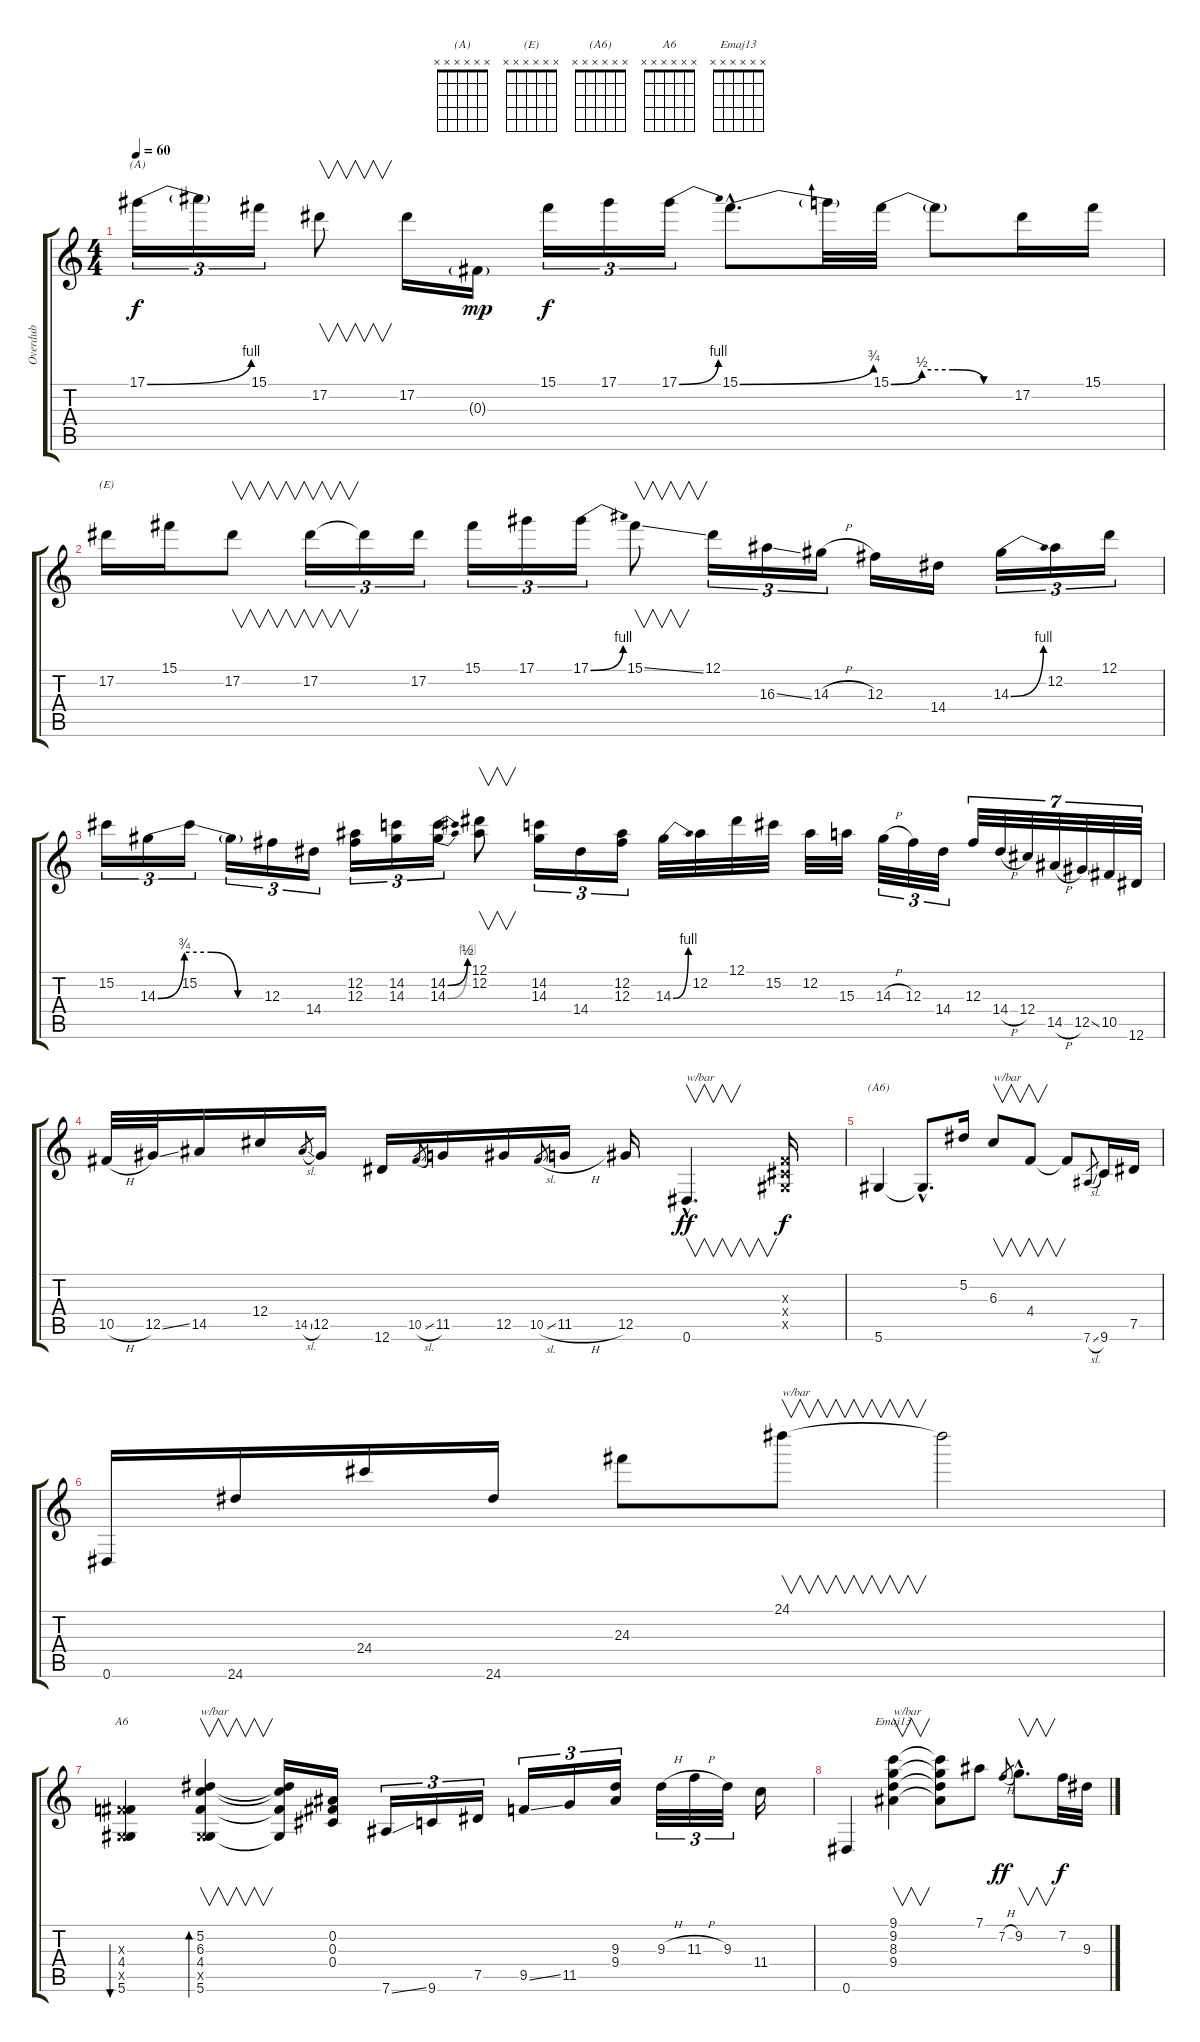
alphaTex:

\track ("Overdub" "Overdub") {instrument fretlessbass}
\staff {score tabs}
\tuning (Eb4 Bb3 Gb3 Db3 Ab2 Eb2) {hide}
\chord ("(A)" x x x x x x) {firstfret 0}
\chord ("(E)" x x x x x x) {firstfret 0}
\chord ("(A6)" x x x x x x) {firstfret 0}
\chord ("A6" x x x x x x) {firstfret 0}
\chord ("Emaj13" x x x x x x) {firstfret 0}
\ts (4 4)
\tempo 60
\clef g2
\ks c
17.1{be (bend 0 0 60 4)}.16{tu (3 2) ch "(A)" dy f} 17.1{t}.16{tu (3 2)} 15.1.16{tu (3 2)} 17.2.8{v} 17.2.16 0.3{g}.16{dy mp} 15.1.16{tu (3 2) dy f} 17.1.16{tu (3 2)} 17.1{be (bend 0 0 60 4)}.16{tu (3 2)} 15.1{be (bend 0 0 60 3) hac}.8{d} 15.1{t}.32 15.1{be (custom 0 0 15 2 30 2 45 0 60 0)}.32 15.1{t}.8 17.2.16 15.1.16 |
17.2.16{ch "(E)"} 15.1.16 17.2.8{v} 17.2.16{v tu (3 2)} 17.2{t}.16{tu (3 2)} 17.2.16{tu (3 2)} 15.1.16{tu (3 2)} 17.1.16{tu (3 2)} 17.1{be (bend 0 0 60 4)}.16{tu (3 2)} 15.1{ss}.8{v} 12.1.16{tu (3 2)} 16.3{ss}.16{tu (3 2)} 14.3{h}.16{tu (3 2)} 12.3.16 14.4.16 14.3{be (bend 0 0 60 4)}.16{tu (3 2)} 12.2.16{tu (3 2)} 12.1.16{tu (3 2)} |
15.2.16{tu (3 2)} 14.3{be (custom 0 0 15 3 30 3 45 0 60 0)}.16{tu (3 2)} 15.2.16{tu (3 2)} 14.3{t}.16{tu (3 2)} 12.3.16{tu (3 2)} 14.4.16{tu (3 2)} (12.2 12.3).16{tu (3 2)} (14.2 14.3).16{tu (3 2)} (14.2{be (bend 0 0 60 2)} 14.3{be (bend 0 0 60 4)}).16{tu (3 2)} (12.1 12.2).8{v} (14.2 14.3).16{tu (3 2)} 14.4.16{tu (3 2)} (12.2 12.3).16{tu (3 2)} 14.3{be (bend 0 0 60 4)}.32 12.2.32 12.1.32 15.2.32 12.2.32 15.3.32 14.3{h}.32{tu (3 2)} 12.3.32{tu (3 2)} 14.4.32{tu (3 2)} 12.3.32{tu (7 4)} 14.4{h}.32{tu (7 4)} 12.4.32{tu (7 4)} 14.5{h}.32{tu (7 4)} 12.5{ss}.32{tu (7 4)} 10.5.32{tu (7 4)} 12.6.32{tu (7 4)} |
10.5{h}.32 12.5{ss}.32 14.5.16 12.4.16 14.5{sl}.8{gr} 12.5.16 12.6.16 10.5{sl}.8{gr} 11.5.16 12.5.16 10.5{sl}.8{gr} 11.5{h}.16 12.5.16 0.6{hac}.4{v d txt "w/bar" dy ff} (0.3{x} 0.4{x} 0.5{x}).16{dy f} |
5.6.4{ch "(A6)"} 5.6{hac t}.8{d} 5.2.16 6.3.8{v txt "w/bar"} 4.4.8{v} 4.4{t}.8 7.6{sl}.8{gr} 9.6.16 7.5.16 |
0.6.16 24.6.16 24.4.16 24.6.16 24.3.8 24.1.8{v txt "w/bar"} 24.1{t}.2 |
(0.3{x} 4.4 0.5{x} 5.6).4{bu 60 ch "A6"} (5.2 6.3 4.4 0.5{x} 5.6).4{v bd 60 txt "w/bar"} (5.2{t} 6.3{t} 4.4{t} 5.6{t}).16 (0.2 0.3 0.4).16 7.6{ss}.16{tu (3 2)} 9.6.16{tu (3 2)} 7.5.16{tu (3 2)} 9.5{ss}.16{tu (3 2)} 11.5.16{tu (3 2)} (9.3 9.4).16{tu (3 2)} 9.3{h}.32{tu (3 2)} 11.3{h}.32{tu (3 2)} 9.3.32{tu (3 2)} 11.4.16 |
0.6.4 (9.1 9.2 8.3 9.4).4{v ch "Emaj13" txt "w/bar"} (9.1{t} 9.2{t} 8.3{t} 9.4{t}).8 7.1.8 7.2{h}.8{gr dy ff} 9.2{hac}.8{v d} 7.2.32{dy f} 9.3.32
